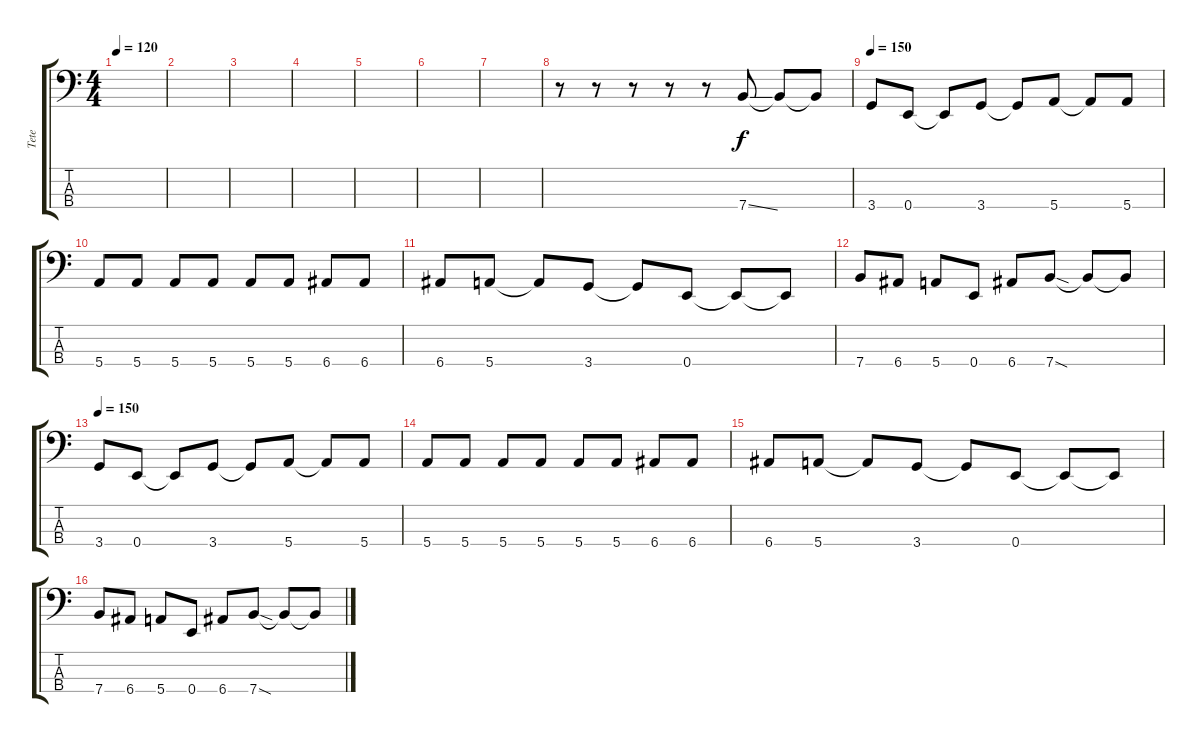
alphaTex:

\track ("Tete" "Tete") {instrument electricbassfinger}
\staff {score tabs}
\tuning (G2 D2 A1 E1) {hide}
\ts (4 4)
\tempo 120
\clef f4
\ks c
|
|
|
|
|
|
|
r.8 r.8 r.8 r.8 r.8 7.4{ss}.8 7.4{t}.8 7.4{t}.8 |
\tempo 150
3.4.8 0.4.8 0.4{t}.8 3.4.8 3.4{t}.8 5.4.8 5.4{t}.8 5.4.8 |
5.4.8 5.4.8 5.4.8 5.4.8 5.4.8 5.4.8 6.4.8 6.4.8 |
6.4.8 5.4.8 5.4{t}.8 3.4.8 3.4{t}.8 0.4.8 0.4{t}.8 0.4{t}.8 |
7.4.8 6.4.8 5.4.8 0.4.8 6.4.8 7.4{sod}.8 7.4{t}.8 7.4{t}.8 |
\tempo 150
3.4.8 0.4.8 0.4{t}.8 3.4.8 3.4{t}.8 5.4.8 5.4{t}.8 5.4.8 |
5.4.8 5.4.8 5.4.8 5.4.8 5.4.8 5.4.8 6.4.8 6.4.8 |
6.4.8 5.4.8 5.4{t}.8 3.4.8 3.4{t}.8 0.4.8 0.4{t}.8 0.4{t}.8 |
7.4.8 6.4.8 5.4.8 0.4.8 6.4.8 7.4{sod}.8 7.4{t}.8 7.4{t}.8
